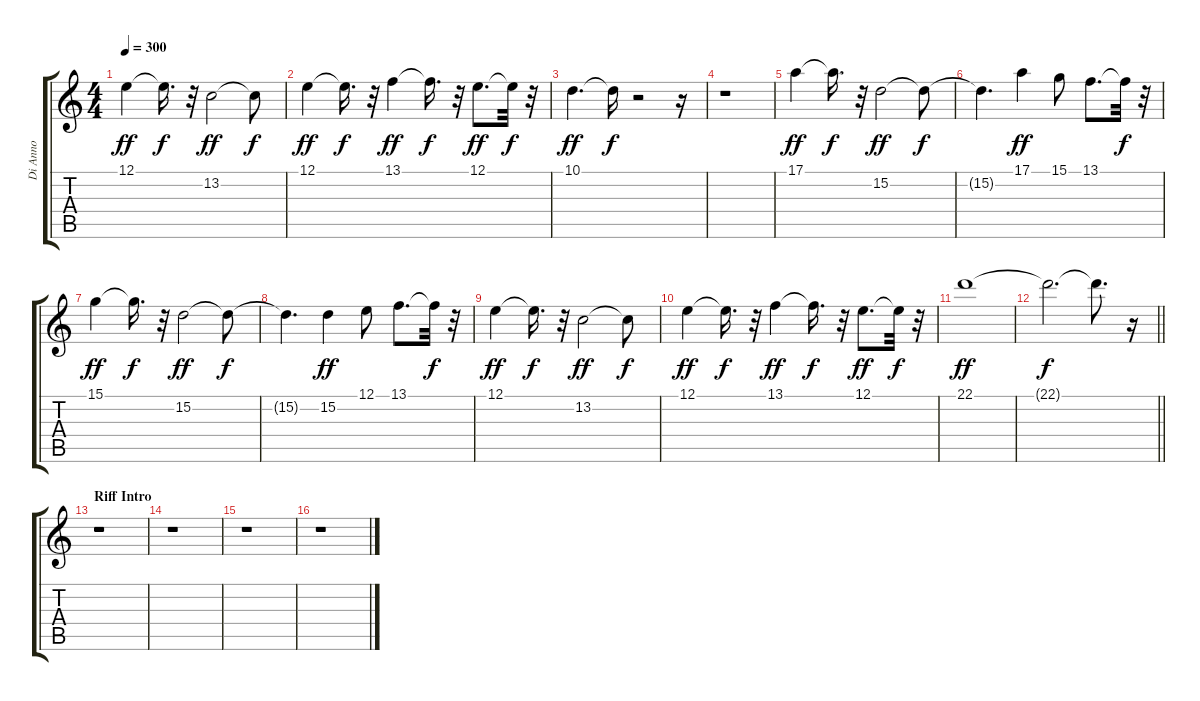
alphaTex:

\track ("Di Anno" "Di Anno") {instrument choiraahs}
\staff {score tabs}
\tuning (E4 B3 G3 D3 A2 E2) {hide}
\ts (4 4)
\tempo 300
\clef g2
\ks c
12.1.4{dy ff} 12.1{t}.16{d dy f} r.32 13.2.2{dy ff} 13.2{t}.8{dy f} |
12.1.4{dy ff} 12.1{t}.16{d dy f} r.32 13.1.4{dy ff} 13.1{t}.16{d dy f} r.32 12.1.8{d dy ff} 12.1{t}.32{dy f} r.32 |
10.1.4{d dy ff} 10.1{t}.16{dy f} r.2 r.16 |
r.1 |
17.1.4{dy ff} 17.1{t}.16{d dy f} r.32 15.2.2{dy ff} 15.2{t}.8{dy f} |
15.2{t}.4{d} 17.1.4{dy ff} 15.1.8 13.1.8{d} 13.1{t}.32{dy f} r.32 |
15.1.4{dy ff} 15.1{t}.16{d dy f} r.32 15.2.2{dy ff} 15.2{t}.8{dy f} |
15.2{t}.4{d} 15.2.4{dy ff} 12.1.8 13.1.8{d} 13.1{t}.32{dy f} r.32 |
12.1.4{dy ff} 12.1{t}.16{d dy f} r.32 13.2.2{dy ff} 13.2{t}.8{dy f} |
12.1.4{dy ff} 12.1{t}.16{d dy f} r.32 13.1.4{dy ff} 13.1{t}.16{d dy f} r.32 12.1.8{d dy ff} 12.1{t}.32{dy f} r.32 |
22.1.1{dy ff} |
\barLineRight lightlight
22.1{t}.2{d dy f} 22.1{t}.8{d} r.16 |
\section ("" "Riff Intro")
r.1 |
r.1 |
r.1 |
r.1
